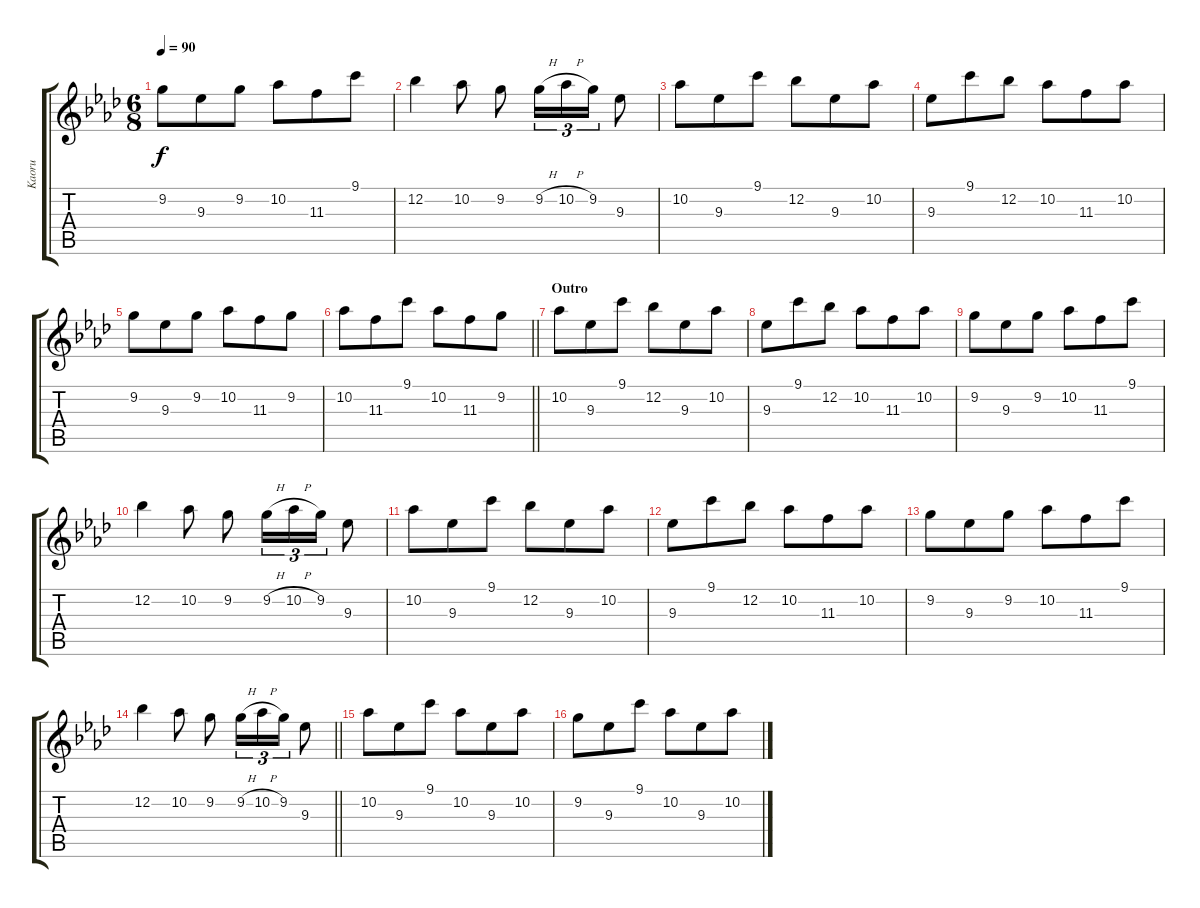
\track ("Kaoru" "Kaoru") {instrument electricguitarclean}
\staff {score tabs}
\tuning (Eb4 Bb3 Gb3 Db3 Ab2 Db2) {hide}
\ts (6 8)
\tempo 90
\clef g2
\ks fminor
9.2.8{dy f} 9.3.8 9.2.8 10.2.8 11.3.8 9.1.8 |
12.2.4 10.2.8 9.2.8 9.2{h}.16{tu (3 2)} 10.2{h}.16{tu (3 2)} 9.2.16{tu (3 2)} 9.3.8 |
10.2.8 9.3.8 9.1.8 12.2.8 9.3.8 10.2.8 |
9.3.8 9.1.8 12.2.8 10.2.8 11.3.8 10.2.8 |
9.2.8 9.3.8 9.2.8 10.2.8 11.3.8 9.2.8 |
\barLineRight lightlight
10.2.8 11.3.8 9.1.8 10.2.8 11.3.8 9.2.8 |
\section ("" "Outro")
10.2.8 9.3.8 9.1.8 12.2.8 9.3.8 10.2.8 |
9.3.8 9.1.8 12.2.8 10.2.8 11.3.8 10.2.8 |
9.2.8 9.3.8 9.2.8 10.2.8 11.3.8 9.1.8 |
12.2.4 10.2.8 9.2.8 9.2{h}.16{tu (3 2)} 10.2{h}.16{tu (3 2)} 9.2.16{tu (3 2)} 9.3.8 |
10.2.8 9.3.8 9.1.8 12.2.8 9.3.8 10.2.8 |
9.3.8 9.1.8 12.2.8 10.2.8 11.3.8 10.2.8 |
9.2.8 9.3.8 9.2.8 10.2.8 11.3.8 9.1.8 |
\barLineRight lightlight
12.2.4 10.2.8 9.2.8 9.2{h}.16{tu (3 2)} 10.2{h}.16{tu (3 2)} 9.2.16{tu (3 2)} 9.3.8 |
10.2.8 9.3.8 9.1.8 10.2.8 9.3.8 10.2.8 |
9.2.8 9.3.8 9.1.8 10.2.8 9.3.8 10.2.8
